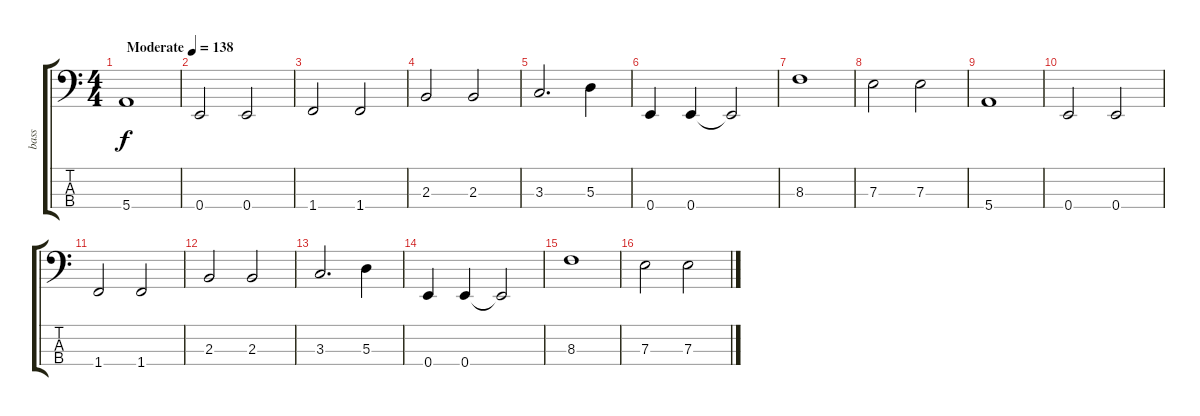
\track ("bass" "bass") {instrument electricbassfinger}
\staff {score tabs}
\tuning (G2 D2 A1 E1) {hide}
\ts (4 4)
\tempo (138 "Moderate")
\clef f4
\ks c
5.4.1{dy f instrument electricbassfinger} |
0.4.2 0.4.2 |
1.4.2 1.4.2 |
2.3.2 2.3.2 |
3.3.2{d} 5.3.4 |
0.4.4 0.4.4 0.4{t}.2 |
8.3.1 |
7.3.2 7.3.2 |
5.4.1 |
0.4.2 0.4.2 |
1.4.2 1.4.2 |
2.3.2 2.3.2 |
3.3.2{d} 5.3.4 |
0.4.4 0.4.4 0.4{t}.2 |
8.3.1 |
7.3.2 7.3.2
